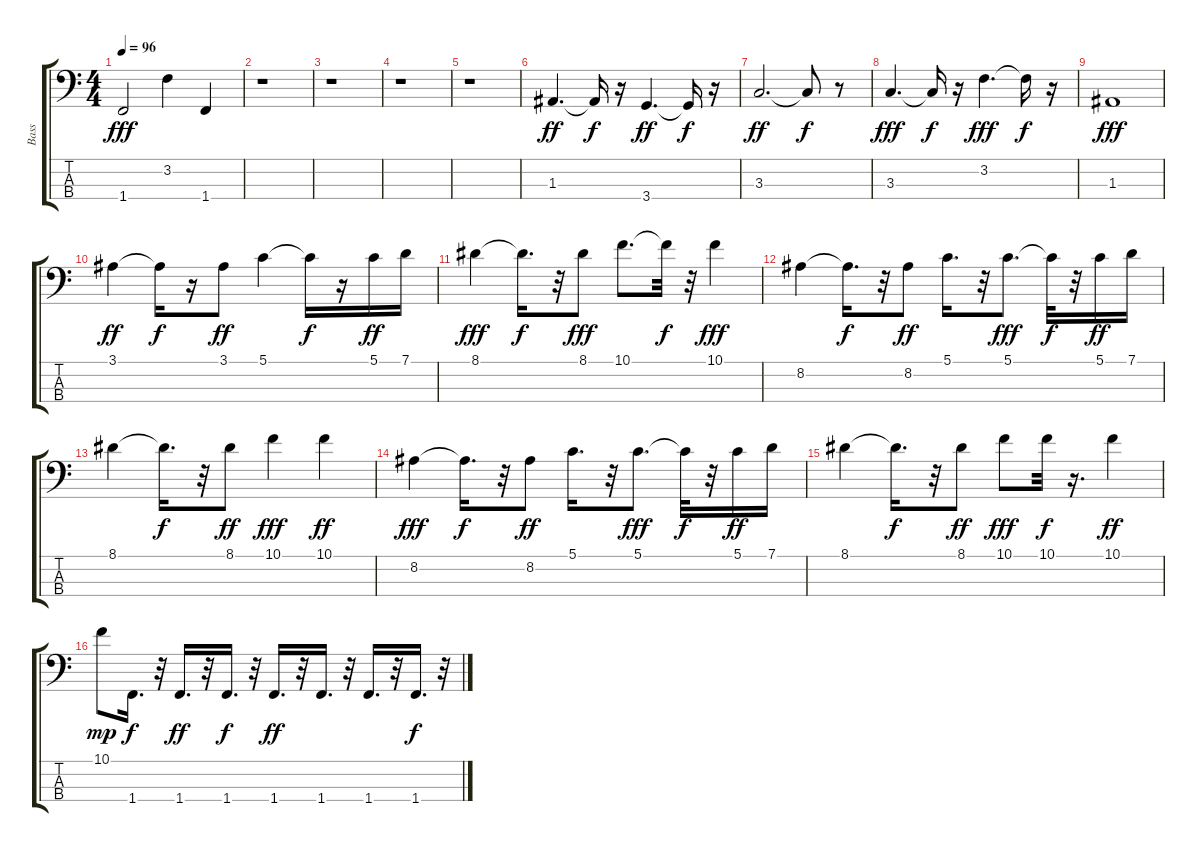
\track ("Bass" "Bass") {instrument electricbassfinger}
\staff {score tabs}
\tuning (G2 D2 A1 E1) {hide}
\ts (4 4)
\tempo 96
\clef f4
\ks c
1.4.2{dy fff} 3.2.4 1.4.4 |
r.1 |
r.1 |
r.1 |
r.1 |
1.3.4{d dy ff} 1.3{t}.16{dy f} r.16 3.4.4{d dy ff} 3.4{t}.16{dy f} r.16 |
3.3.2{d dy ff} 3.3{t}.8{dy f} r.8 |
3.3.4{d dy fff} 3.3{t}.16{dy f} r.16 3.2.4{d dy fff} 3.2{t}.16{dy f} r.16 |
1.3.1{dy fff} |
3.1.4{dy ff} 3.1{t}.16{dy f} r.16 3.1.8{dy ff} 5.1.4 5.1{t}.16{dy f} r.16 5.1.16{dy ff} 7.1.16 |
8.1.4{dy fff} 8.1{t}.16{d dy f} r.32 8.1.8{dy fff} 10.1.8{d} 10.1{t}.32{dy f} r.32 10.1.4{dy fff} |
8.2.4 8.2{t}.16{d dy f} r.32 8.2.8{dy ff} 5.1.16{d} r.32 5.1.8{d dy fff} 5.1{t}.32{dy f} r.32 5.1.16{dy ff} 7.1.16 |
8.1.4 8.1{t}.16{d dy f} r.32 8.1.8{dy ff} 10.1.4{dy fff} 10.1.4{dy ff} |
8.2.4{dy fff} 8.2{t}.16{d dy f} r.32 8.2.8{dy ff} 5.1.16{d} r.32 5.1.8{d dy fff} 5.1{t}.32{dy f} r.32 5.1.16{dy ff} 7.1.16 |
8.1.4 8.1{t}.16{d dy f} r.32 8.1.8{dy ff} 10.1.8{dy fff} 10.1.32{dy f} r.16{d} 10.1.4{dy ff} |
10.1.8{dy mp} 1.4.16{d dy f} r.32 1.4.16{d dy ff} r.32 1.4.16{d dy f} r.32 1.4.16{d dy ff} r.32 1.4.16{d} r.32 1.4.16{d} r.32 1.4.16{d dy f} r.32
